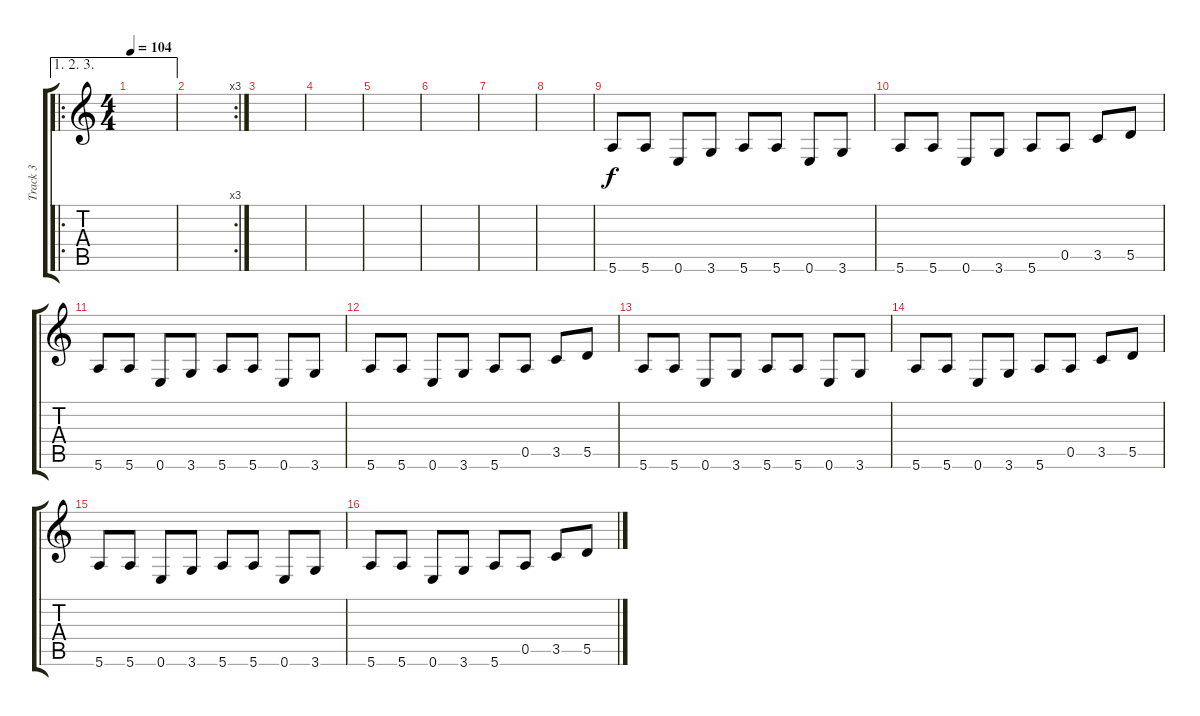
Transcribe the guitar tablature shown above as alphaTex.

\track ("Track 3" "Track 3") {instrument electricbassfinger}
\staff {score tabs}
\tuning (E4 B3 G3 D3 A2 E2) {hide}
\ae (1 2 3)
\ro
\ts (4 4)
\tempo 104
\clef g2
\ks c
|
\rc 3
|
|
|
|
|
|
|
5.6.8 5.6.8 0.6.8 3.6.8 5.6.8 5.6.8 0.6.8 3.6.8 |
5.6.8 5.6.8 0.6.8 3.6.8 5.6.8 0.5.8 3.5.8 5.5.8 |
5.6.8 5.6.8 0.6.8 3.6.8 5.6.8 5.6.8 0.6.8 3.6.8 |
5.6.8 5.6.8 0.6.8 3.6.8 5.6.8 0.5.8 3.5.8 5.5.8 |
5.6.8 5.6.8 0.6.8 3.6.8 5.6.8 5.6.8 0.6.8 3.6.8 |
5.6.8 5.6.8 0.6.8 3.6.8 5.6.8 0.5.8 3.5.8 5.5.8 |
5.6.8 5.6.8 0.6.8 3.6.8 5.6.8 5.6.8 0.6.8 3.6.8 |
5.6.8 5.6.8 0.6.8 3.6.8 5.6.8 0.5.8 3.5.8 5.5.8
